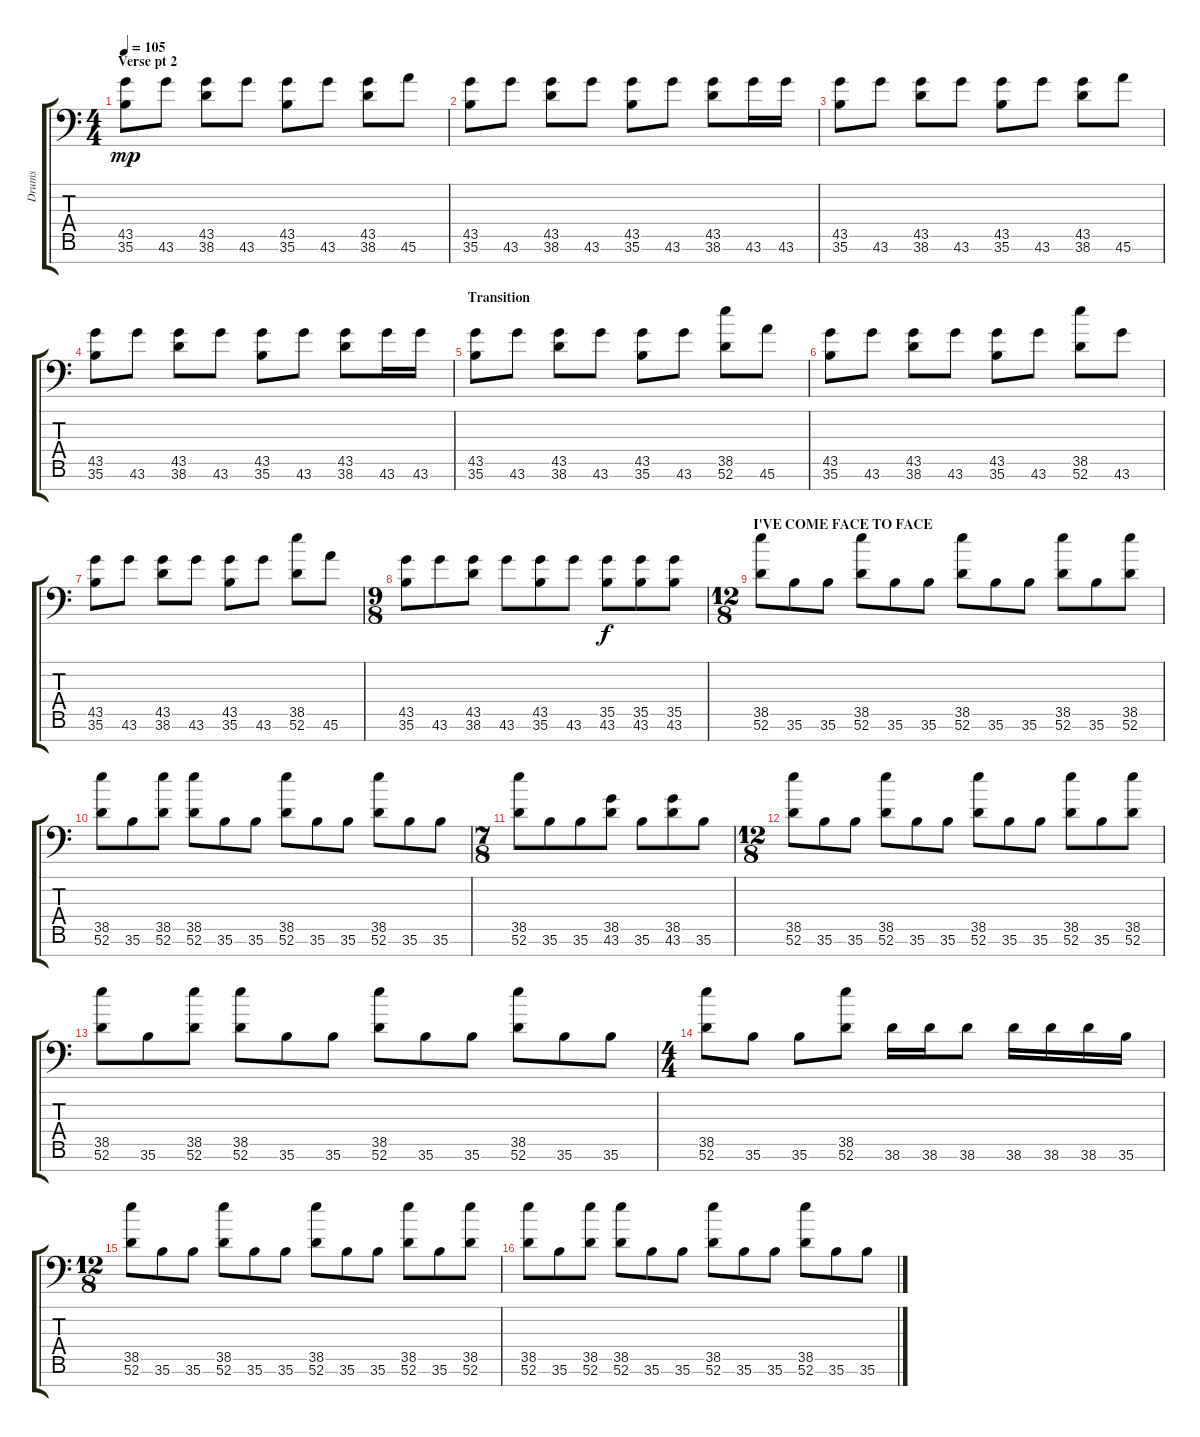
\track ("Drums" "Drums") {instrument acousticgrandpiano}
\staff {score tabs}
\tuning (C-1 C-1 C-1 C-1 C-1 C-1 C-1) {hide}
\ts (4 4)
\section ("" "Verse pt 2")
\tempo 105
\clef f4
\ks c
(43.5 35.6).8{dy mp} 43.6.8 (43.5 38.6).8 43.6.8 (43.5 35.6).8 43.6.8 (43.5 38.6).8 45.6.8 |
(43.5 35.6).8 43.6.8 (43.5 38.6).8 43.6.8 (43.5 35.6).8 43.6.8 (43.5 38.6).8 43.6.16 43.6.16 |
(43.5 35.6).8 43.6.8 (43.5 38.6).8 43.6.8 (43.5 35.6).8 43.6.8 (43.5 38.6).8 45.6.8 |
(43.5 35.6).8 43.6.8 (43.5 38.6).8 43.6.8 (43.5 35.6).8 43.6.8 (43.5 38.6).8 43.6.16 43.6.16 |
\section ("" "Transition")
(43.5 35.6).8 43.6.8 (43.5 38.6).8 43.6.8 (43.5 35.6).8 43.6.8 (38.5 52.6).8 45.6.8 |
(43.5 35.6).8 43.6.8 (43.5 38.6).8 43.6.8 (43.5 35.6).8 43.6.8 (38.5 52.6).8 43.6.8 |
(43.5 35.6).8 43.6.8 (43.5 38.6).8 43.6.8 (43.5 35.6).8 43.6.8 (38.5 52.6).8 45.6.8 |
\ts (9 8)
(43.5 35.6).8 43.6.8 (43.5 38.6).8 43.6.8 (43.5 35.6).8 43.6.8 (35.5 43.6).8{dy f} (35.5 43.6).8 (35.5 43.6).8 |
\ts (12 8)
\section ("" "I'VE COME FACE TO FACE")
(38.5 52.6).8 35.6.8 35.6.8 (38.5 52.6).8 35.6.8 35.6.8 (38.5 52.6).8 35.6.8 35.6.8 (38.5 52.6).8 35.6.8 (38.5 52.6).8 |
(38.5 52.6).8 35.6.8 (38.5 52.6).8 (38.5 52.6).8 35.6.8 35.6.8 (38.5 52.6).8 35.6.8 35.6.8 (38.5 52.6).8 35.6.8 35.6.8 |
\ts (7 8)
(38.5 52.6).8 35.6.8 35.6.8 (38.5 43.6).8 35.6.8 (38.5 43.6).8 35.6.8 |
\ts (12 8)
(38.5 52.6).8 35.6.8 35.6.8 (38.5 52.6).8 35.6.8 35.6.8 (38.5 52.6).8 35.6.8 35.6.8 (38.5 52.6).8 35.6.8 (38.5 52.6).8 |
(38.5 52.6).8 35.6.8 (38.5 52.6).8 (38.5 52.6).8 35.6.8 35.6.8 (38.5 52.6).8 35.6.8 35.6.8 (38.5 52.6).8 35.6.8 35.6.8 |
\ts (4 4)
(38.5 52.6).8 35.6.8 35.6.8 (38.5 52.6).8 38.6.16 38.6.16 38.6.8 38.6.16 38.6.16 38.6.16 35.6.16 |
\ts (12 8)
(38.5 52.6).8 35.6.8 35.6.8 (38.5 52.6).8 35.6.8 35.6.8 (38.5 52.6).8 35.6.8 35.6.8 (38.5 52.6).8 35.6.8 (38.5 52.6).8 |
(38.5 52.6).8 35.6.8 (38.5 52.6).8 (38.5 52.6).8 35.6.8 35.6.8 (38.5 52.6).8 35.6.8 35.6.8 (38.5 52.6).8 35.6.8 35.6.8
